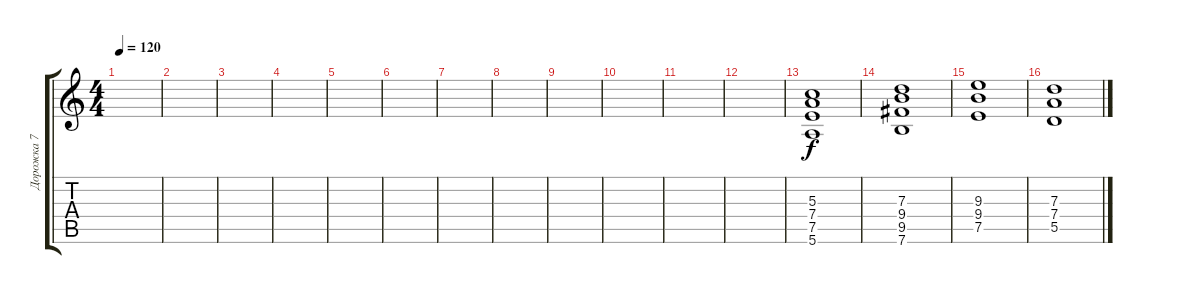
\track ("Дорожка 7" "Дорожка 7") {instrument overdrivenguitar}
\staff {score tabs}
\tuning (E4 B3 G3 D3 A2 E2) {hide}
\ts (4 4)
\tempo 120
\clef g2
\ks c
|
|
|
|
|
|
|
|
|
|
|
|
(5.3 7.4 7.5 5.6).1 |
(7.3 9.4 9.5 7.6).1 |
(9.3 9.4 7.5).1 |
(7.3 7.4 5.5).1
